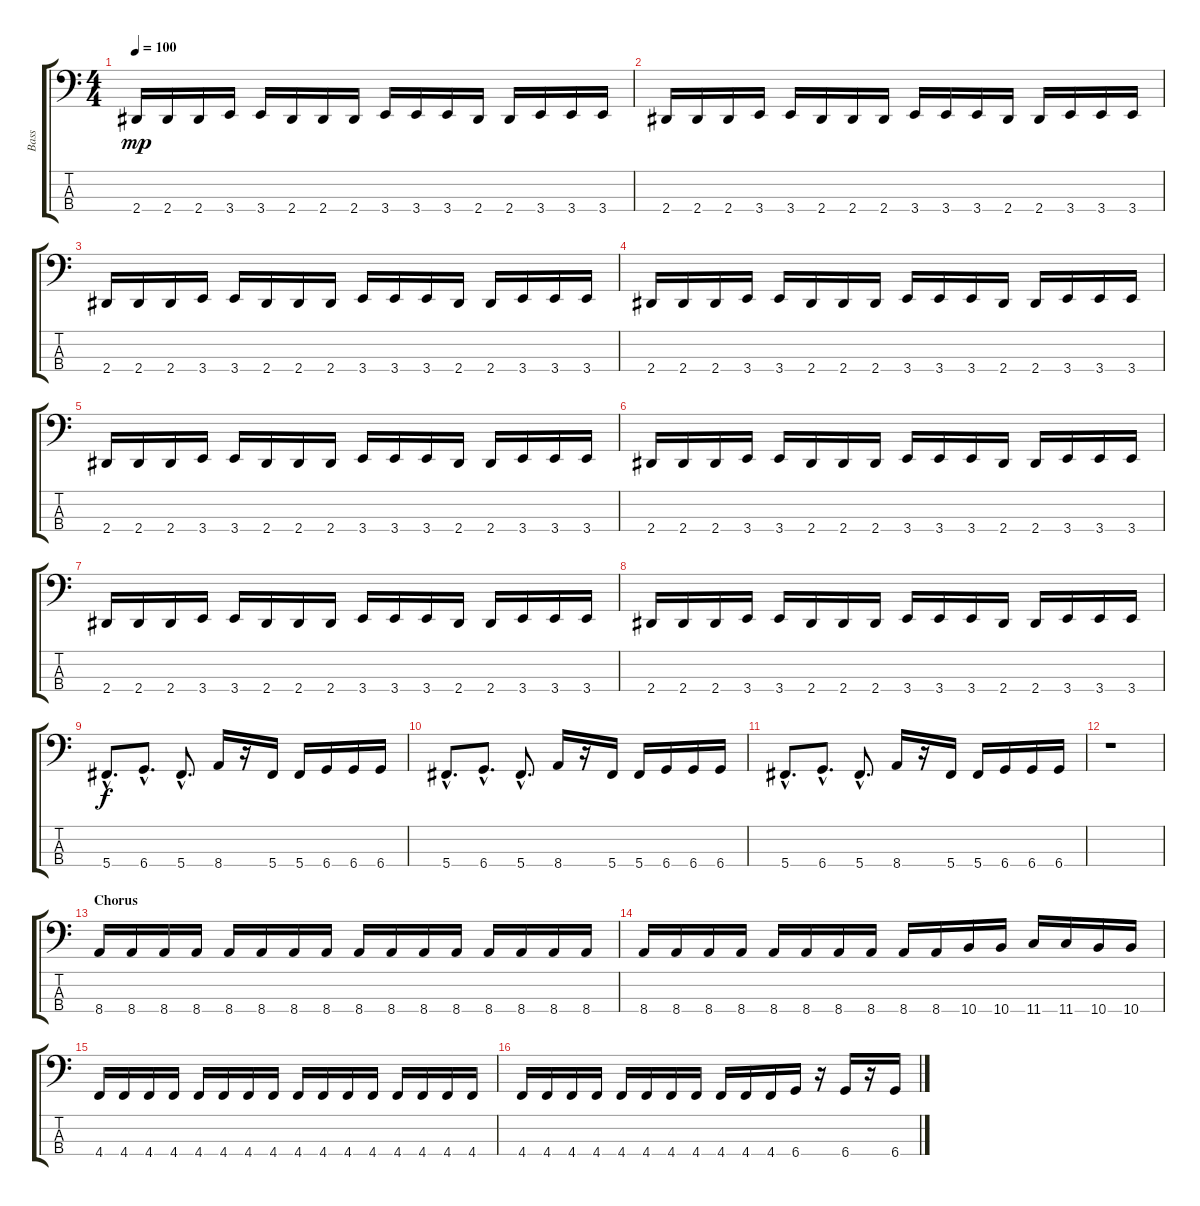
\track ("Bass" "Bass") {instrument electricbassfinger}
\staff {score tabs}
\tuning (Gb2 Db2 Ab1 Db1) {hide}
\ts (4 4)
\tempo 100
\clef f4
\ks c
2.4.16{dy mp} 2.4.16 2.4.16 3.4.16 3.4.16 2.4.16 2.4.16 2.4.16 3.4.16 3.4.16 3.4.16 2.4.16 2.4.16 3.4.16 3.4.16 3.4.16 |
2.4.16 2.4.16 2.4.16 3.4.16 3.4.16 2.4.16 2.4.16 2.4.16 3.4.16 3.4.16 3.4.16 2.4.16 2.4.16 3.4.16 3.4.16 3.4.16 |
2.4.16 2.4.16 2.4.16 3.4.16 3.4.16 2.4.16 2.4.16 2.4.16 3.4.16 3.4.16 3.4.16 2.4.16 2.4.16 3.4.16 3.4.16 3.4.16 |
2.4.16 2.4.16 2.4.16 3.4.16 3.4.16 2.4.16 2.4.16 2.4.16 3.4.16 3.4.16 3.4.16 2.4.16 2.4.16 3.4.16 3.4.16 3.4.16 |
2.4.16 2.4.16 2.4.16 3.4.16 3.4.16 2.4.16 2.4.16 2.4.16 3.4.16 3.4.16 3.4.16 2.4.16 2.4.16 3.4.16 3.4.16 3.4.16 |
2.4.16 2.4.16 2.4.16 3.4.16 3.4.16 2.4.16 2.4.16 2.4.16 3.4.16 3.4.16 3.4.16 2.4.16 2.4.16 3.4.16 3.4.16 3.4.16 |
2.4.16 2.4.16 2.4.16 3.4.16 3.4.16 2.4.16 2.4.16 2.4.16 3.4.16 3.4.16 3.4.16 2.4.16 2.4.16 3.4.16 3.4.16 3.4.16 |
2.4.16 2.4.16 2.4.16 3.4.16 3.4.16 2.4.16 2.4.16 2.4.16 3.4.16 3.4.16 3.4.16 2.4.16 2.4.16 3.4.16 3.4.16 3.4.16 |
5.4{hac}.8{d dy f} 6.4{hac}.8{d} 5.4{hac}.8{d} 8.4.16 r.16 5.4.16 5.4.16 6.4.16 6.4.16 6.4.16 |
5.4{hac}.8{d} 6.4{hac}.8{d} 5.4{hac}.8{d} 8.4.16 r.16 5.4.16 5.4.16 6.4.16 6.4.16 6.4.16 |
5.4{hac}.8{d} 6.4{hac}.8{d} 5.4{hac}.8{d} 8.4.16 r.16 5.4.16 5.4.16 6.4.16 6.4.16 6.4.16 |
r.1 |
\section ("" "Chorus")
8.4.16 8.4.16 8.4.16 8.4.16 8.4.16 8.4.16 8.4.16 8.4.16 8.4.16 8.4.16 8.4.16 8.4.16 8.4.16 8.4.16 8.4.16 8.4.16 |
8.4.16 8.4.16 8.4.16 8.4.16 8.4.16 8.4.16 8.4.16 8.4.16 8.4.16 8.4.16 10.4.16 10.4.16 11.4.16 11.4.16 10.4.16 10.4.16 |
4.4.16 4.4.16 4.4.16 4.4.16 4.4.16 4.4.16 4.4.16 4.4.16 4.4.16 4.4.16 4.4.16 4.4.16 4.4.16 4.4.16 4.4.16 4.4.16 |
4.4.16 4.4.16 4.4.16 4.4.16 4.4.16 4.4.16 4.4.16 4.4.16 4.4.16 4.4.16 4.4.16 6.4.16 r.16 6.4.16 r.16 6.4.16
